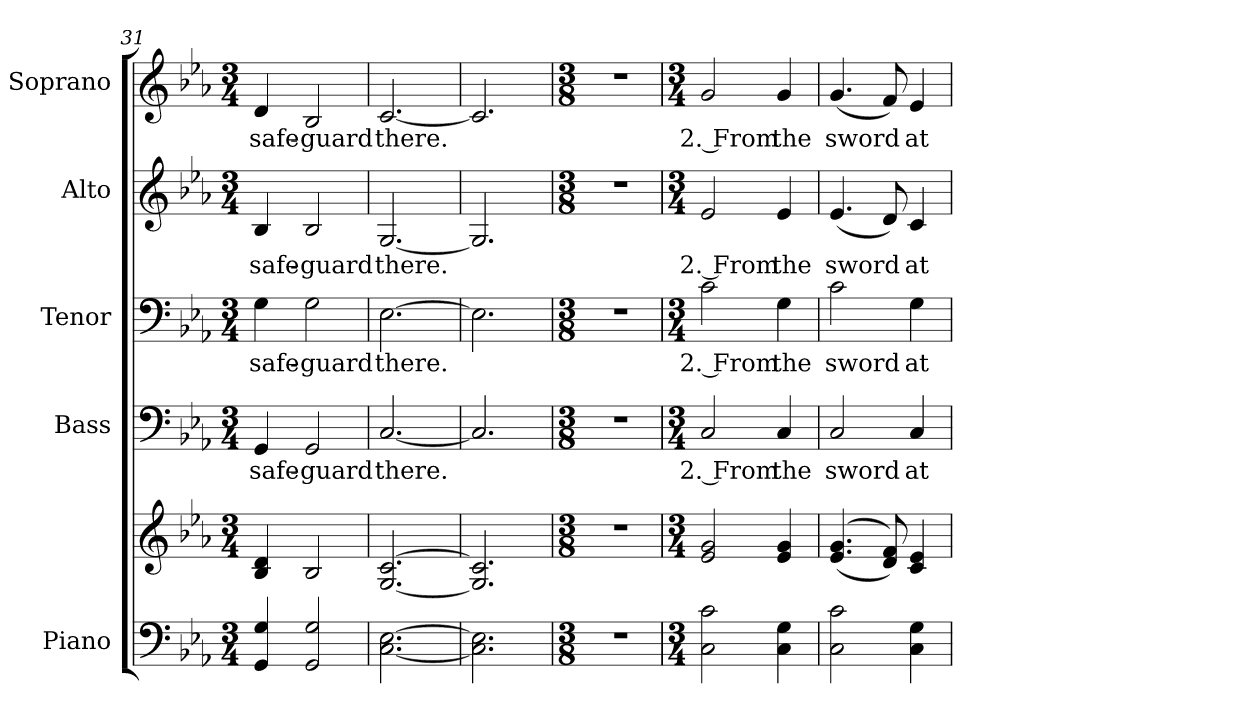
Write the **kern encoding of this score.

**kern	**kern	**kern	**text	**kern	**text	**kern	**text	**kern	**text
*part5	*part5	*part4	*part4	*part3	*part3	*part2	*part2	*part1	*part1
*staff6	*staff5	*staff4	*staff4	*staff3	*staff3	*staff2	*staff2	*staff1	*staff1
*I"Piano	*	*I"Bass	*	*I"Tenor	*	*I"Alto	*	*I"Soprano	*
*I'Pno.	*	*I'B.	*	*I'T.	*	*I'A.	*	*I'S.	*
!!LO:PB:g=z
*clefF4	*clefG2	*clefF4	*	*clefF4	*	*clefG2	*	*clefG2	*
*k[b-e-a-]	*k[b-e-a-]	*k[b-e-a-]	*	*k[b-e-a-]	*	*k[b-e-a-]	*	*k[b-e-a-]	*
*E-:	*E-:	*E-:	*	*E-:	*	*E-:	*	*E-:	*
*M3/4	*M3/4	*M3/4	*	*M3/4	*	*M3/4	*	*M3/4	*
=31	=31	=31	=31	=31	=31	=31	=31	=31	=31
!	!	!	!LO:LY:b:color=#000000	!	!	!	!	!	!
!	!	!	!	!	!LO:LY:b:color=#000000	!	!	!	!
!	!	!	!	!	!	!	!LO:LY:b:color=#000000	!	!
!	!	!	!	!	!	!	!	!	!LO:LY:b:color=#000000
4GGi/ 4Gi	4B-i/ 4di	4GGi/	safe-	4Gi\	safe-	4B-i/	safe-	4di/	safe-
!	!	!	!LO:LY:b:color=#000000	!	!	!	!	!	!
!	!	!	!	!	!LO:LY:b:color=#000000	!	!	!	!
!	!	!	!	!	!	!	!LO:LY:b:color=#000000	!	!
!	!	!	!	!	!	!	!	!	!LO:LY:b:color=#000000
2GGi/ 2Gi	2B-i/	2GGi/	-guard	2Gi\	-guard	2B-i/	-guard	2B-i/	-guard
=32	=32	=32	=32	=32	=32	=32	=32	=32	=32
!	!	!	!LO:LY:b:color=#000000	!	!	!	!	!	!
!	!	!	!	!	!LO:LY:b:color=#000000	!	!	!	!
!	!	!	!	!	!	!	!LO:LY:b:color=#000000	!	!
!	!	!	!	!	!	!	!	!	!LO:LY:b:color=#000000
[<2.Ci\ [>2.E-i	[<2.Gi/ [>2.ci	[<2.Ci/	there.	[>2.E-i\	there.	[<2.Gi/	there.	[<2.ci/	there.
=33	=33	=33	=33	=33	=33	=33	=33	=33	=33
2.Ci\] 2.E-i]	2.Gi/] 2.ci]	2.Ci/]	.	2.E-i\]	.	2.Gi/]	.	2.ci/]	.
!!LO:PB:g=z
=34	=34	=34	=34	=34	=34	=34	=34	=34	=34
*M3/8	*M3/8	*M3/8	*	*M3/8	*	*M3/8	*	*M3/8	*
!LO:N:vis=1	!LO:N:vis=1	!LO:N:vis=1	!	!LO:N:vis=1	!	!LO:N:vis=1	!	!LO:N:vis=1	!
4.r	4.r	4.r	.	4.r	.	4.r	.	4.r	.
=35	=35	=35	=35	=35	=35	=35	=35	=35	=35
*M3/4	*M3/4	*M3/4	*	*M3/4	*	*M3/4	*	*M3/4	*
!	!	!	!LO:LY:b:color=#000000	!	!	!	!	!	!
!	!	!	!	!	!LO:LY:b:color=#000000	!	!	!	!
!	!	!	!	!	!	!	!LO:LY:b:color=#000000	!	!
!	!	!	!	!	!	!	!	!	!LO:LY:b:color=#000000
2Ci\ 2ci	2e-i/ 2gi	2Ci/	2. From	2ci\	2. From	2e-i/	2. From	2gi/	2. From
!	!	!	!LO:LY:b:color=#000000	!	!	!	!	!	!
!	!	!	!	!	!LO:LY:b:color=#000000	!	!	!	!
!	!	!	!	!	!	!	!LO:LY:b:color=#000000	!	!
!	!	!	!	!	!	!	!	!	!LO:LY:b:color=#000000
4Ci\ 4Gi	4e-i/ 4gi	4Ci/	the	4Gi\	the	4e-i/	the	4gi/	the
=36	=36	=36	=36	=36	=36	=36	=36	=36	=36
!	!	!	!LO:LY:b:color=#000000	!	!	!	!	!	!
!	!	!	!	!	!LO:LY:b:color=#000000	!	!	!	!
!	!	!	!	!	!	!	!LO:LY:b:color=#000000	!	!
!	!	!	!	!	!	!	!	!	!LO:LY:b:color=#000000
2Ci\ 2ci	((4.e-i/ 4.gi	2Ci/	sword	2ci\	sword	(4.e-i/	sword	(4.gi/	sword
.	8di/ 8fi))	.	.	.	.	8di/)	.	8fi/)	.
!	!	!	!LO:LY:b:color=#000000	!	!	!	!	!	!
!	!	!	!	!	!LO:LY:b:color=#000000	!	!	!	!
!	!	!	!	!	!	!	!LO:LY:b:color=#000000	!	!
!	!	!	!	!	!	!	!	!	!LO:LY:b:color=#000000
4Ci\ 4Gi	4ci/ 4e-i	4Ci/	at	4Gi\	at	4ci/	at	4e-i/	at
=	=	=	=	=	=	=	=	=	=
*-	*-	*-	*-	*-	*-	*-	*-	*-	*-
